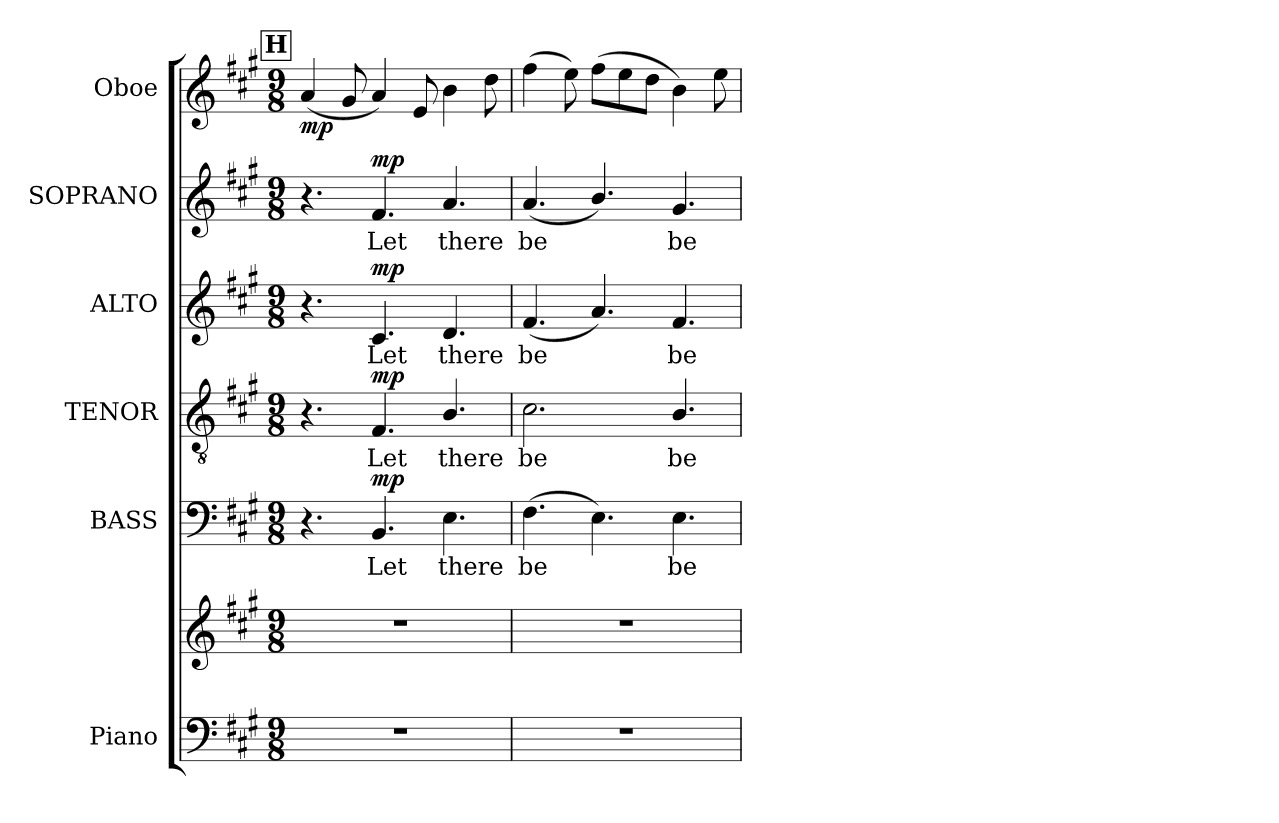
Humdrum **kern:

**kern	**kern	**kern	**text	**dynam	**kern	**text	**dynam	**kern	**text	**dynam	**kern	**text	**dynam	**kern	**dynam
*part6	*part6	*part5	*part5	*part5	*part4	*part4	*part4	*part3	*part3	*part3	*part2	*part2	*part2	*part1	*part1
*staff7	*staff6	*staff5	*staff5	*staff5	*staff4	*staff4	*staff4	*staff3	*staff3	*staff3	*staff2	*staff2	*staff2	*staff1	*staff1
*I"Piano	*	*I"BASS	*	*	*I"TENOR	*	*	*I"ALTO	*	*	*I"SOPRANO	*	*	*I"Oboe	*
*I'Pno.	*	*I'B.	*	*	*I'T.	*	*	*I'A.	*	*	*I'S.	*	*	*I'Ob.	*
*clefF4	*clefG2	*clefF4	*	*	*clefGv2	*	*	*clefG2	*	*	*clefG2	*	*	*clefG2	*
*	*	*	*	*	*ITrd7c12	*	*	*	*	*	*	*	*	*	*
*k[f#c#g#]	*k[f#c#g#]	*k[f#c#g#]	*	*	*k[f#c#g#]	*	*	*k[f#c#g#]	*	*	*k[f#c#g#]	*	*	*k[f#c#g#]	*
*A:	*A:	*A:	*	*	*A:	*	*	*A:	*	*	*A:	*	*	*A:	*
*M9/8	*M9/8	*M9/8	*	*	*M9/8	*	*	*M9/8	*	*	*M9/8	*	*	*M9/8	*
!!LO:REH:place=s1:B:color=#000000:enc=box:fs=17.1407:t=H
=209	=209	=209	=209	=209	=209	=209	=209	=209	=209	=209	=209	=209	=209	=209	=209
!LO:N:vis=1	!LO:N:vis=1	!	!	!	!	!	!	!	!	!	!	!	!	!	!
8%9r	8%9r	4.r	.	.	4.r	.	.	4.r	.	.	4.r	.	.	(4ai/	mp
.	.	.	.	.	.	.	.	.	.	.	.	.	.	8g#i/	.
!	!	!	!LO:LY:b:color=#000000	!	!	!	!	!	!	!	!	!	!	!	!
!	!	!	!	!	!	!LO:LY:b:color=#000000	!	!	!	!	!	!	!	!	!
!	!	!	!	!	!	!	!	!	!LO:LY:b:color=#000000	!	!	!	!	!	!
!	!	!	!	!	!	!	!	!	!	!	!	!LO:LY:b:color=#000000	!	!	!
.	.	4.BBi/	Let	mp	4.FF#i/	Let	mp	4.c#i/	Let	mp	4.f#i/	Let	mp	4ai/)	.
.	.	.	.	.	.	.	.	.	.	.	.	.	.	8ei/	.
!	!	!	!LO:LY:b:color=#000000	!	!	!	!	!	!	!	!	!	!	!	!
!	!	!	!	!	!	!LO:LY:b:color=#000000	!	!	!	!	!	!	!	!	!
!	!	!	!	!	!	!	!	!	!LO:LY:b:color=#000000	!	!	!	!	!	!
!	!	!	!	!	!	!	!	!	!	!	!	!LO:LY:b:color=#000000	!	!	!
.	.	4.Ei\	there	.	4.BBi/	there	.	4.di/	there	.	4.ai/	there	.	4bi\	.
.	.	.	.	.	.	.	.	.	.	.	.	.	.	8ddi\	.
=210	=210	=210	=210	=210	=210	=210	=210	=210	=210	=210	=210	=210	=210	=210	=210
!LO:N:vis=1	!LO:N:vis=1	!	!	!	!	!	!	!	!	!	!	!	!	!	!
!	!	!	!LO:LY:b:color=#000000	!	!	!	!	!	!	!	!	!	!	!	!
!	!	!	!	!	!	!LO:LY:b:color=#000000	!	!	!	!	!	!	!	!	!
!	!	!	!	!	!	!	!	!	!LO:LY:b:color=#000000	!	!	!	!	!	!
!	!	!	!	!	!	!	!	!	!	!	!	!LO:LY:b:color=#000000	!	!	!
8%9r	8%9r	(4.F#i\	be	.	2.C#i\	be	.	(4.f#i/	be	.	(4.ai/	be	.	(4ff#i\	.
.	.	.	.	.	.	.	.	.	.	.	.	.	.	8eei\)	.
.	.	4.Ei\)	.	.	.	.	.	4.ai/)	.	.	4.bi/)	.	.	(8ff#i\L	.
.	.	.	.	.	.	.	.	.	.	.	.	.	.	8eei\	.
.	.	.	.	.	.	.	.	.	.	.	.	.	.	8ddi\J	.
!	!	!	!LO:LY:b:color=#000000	!	!	!	!	!	!	!	!	!	!	!	!
!	!	!	!	!	!	!LO:LY:b:color=#000000	!	!	!	!	!	!	!	!	!
!	!	!	!	!	!	!	!	!	!LO:LY:b:color=#000000	!	!	!	!	!	!
!	!	!	!	!	!	!	!	!	!	!	!	!LO:LY:b:color=#000000	!	!	!
.	.	4.Ei\	be-	.	4.BBi/	be-	.	4.f#i/	be-	.	4.g#i/	be-	.	4bi\)	.
.	.	.	.	.	.	.	.	.	.	.	.	.	.	8eei\	.
=	=	=	=	=	=	=	=	=	=	=	=	=	=	=	=
*-	*-	*-	*-	*-	*-	*-	*-	*-	*-	*-	*-	*-	*-	*-	*-
